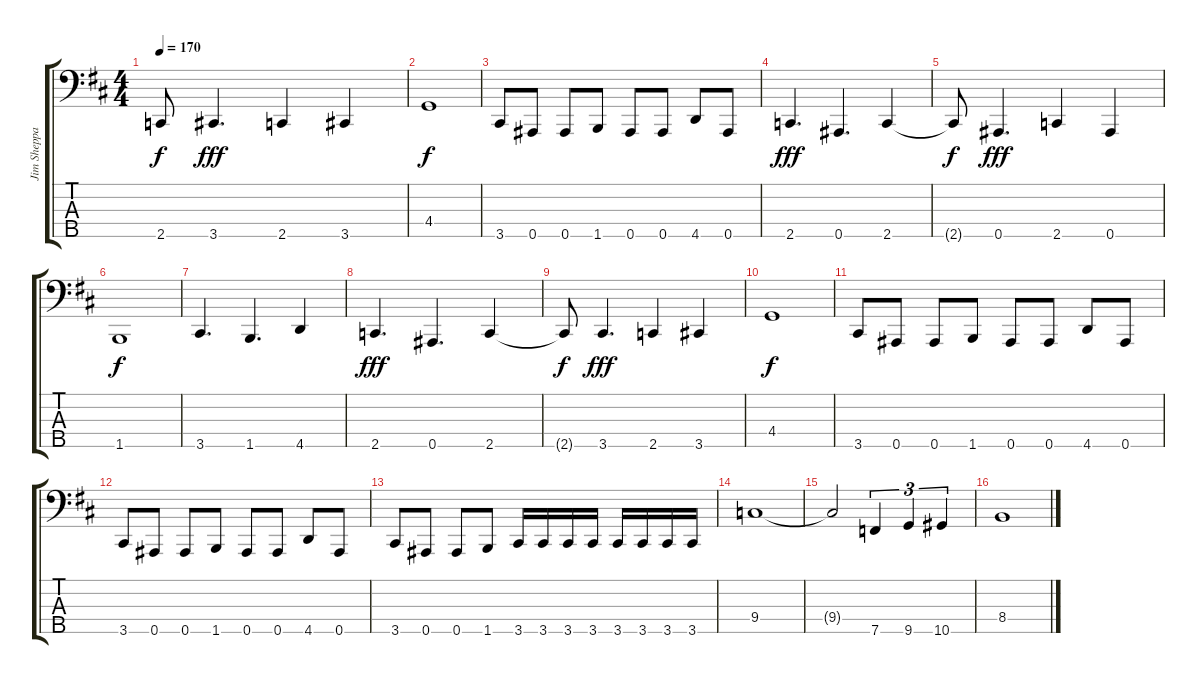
\track ("Jim Sheppard" "Jim Sheppa") {instrument electricbasspick}
\staff {score tabs}
\tuning (Gb2 Db2 Ab1 Eb1 Bb0) {hide}
\ts (4 4)
\tempo 170
\clef f4
\ks d
2.5{t}.8{dy f} 3.5.4{d dy fff} 2.5.4 3.5.4 |
4.4.1{dy f} |
3.5.8 0.5.8 0.5.8 1.5.8 0.5.8 0.5.8 4.5.8 0.5.8 |
2.5.4{d dy fff} 0.5.4{d} 2.5.4 |
2.5{t}.8{dy f} 0.5.4{d dy fff} 2.5.4 0.5.4 |
1.5.1{dy f} |
3.5.4{d} 1.5.4{d} 4.5.4 |
2.5.4{d dy fff} 0.5.4{d} 2.5.4 |
2.5{t}.8{dy f} 3.5.4{d dy fff} 2.5.4 3.5.4 |
4.4.1{dy f} |
3.5.8 0.5.8 0.5.8 1.5.8 0.5.8 0.5.8 4.5.8 0.5.8 |
3.5.8 0.5.8 0.5.8 1.5.8 0.5.8 0.5.8 4.5.8 0.5.8 |
3.5.8 0.5.8 0.5.8 1.5.8 3.5.16 3.5.16 3.5.16 3.5.16 3.5.16 3.5.16 3.5.16 3.5.16 |
9.4.1 |
9.4{t}.2 7.5.4{tu (3 2)} 9.5.4{tu (3 2)} 10.5.4{tu (3 2)} |
8.4.1
